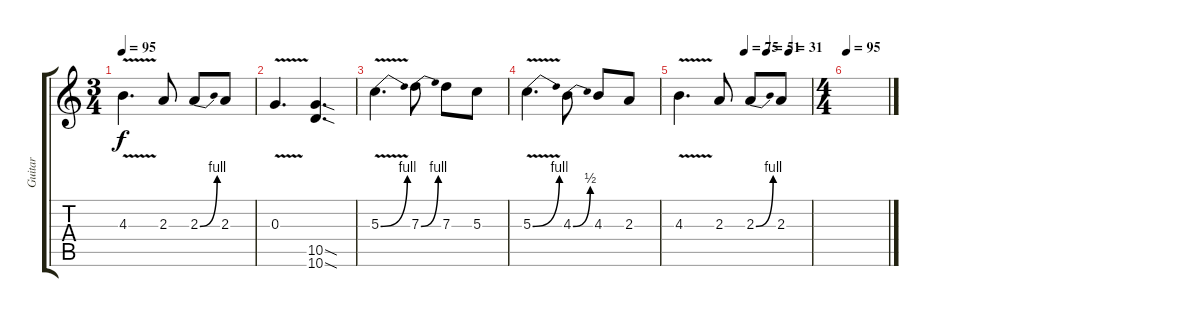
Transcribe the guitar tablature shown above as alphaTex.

\track ("Guitar" "Guitar") {instrument distortionguitar}
\staff {score tabs}
\tuning (E4 B3 G3 D3 A2 E2) {hide}
\ts (3 4)
\tempo 95
\clef g2
\ks c
4.3{v}.4{d dy f} 2.3.8 2.3{be (bend 0 0 60 4)}.8 2.3.8 |
0.3{v}.4{d} (10.5{sod} 10.6{sod}).4{d} |
5.3{be (bend 0 0 60 4) v}.4{d} 7.3{be (bend 0 0 60 4)}.8 7.3.8 5.3.8 |
5.3{be (bend 0 0 60 4) v}.4{d} 4.3{be (bend 0 0 60 2)}.8 4.3.8 2.3.8 |
\tempo (75 0.5)
\tempo (51 0.6666666666666666)
\tempo (31 0.8333333333333334)
4.3{v}.4{d} 2.3.8 2.3{be (bend 0 0 60 4)}.8 2.3.8 |
\ts (4 4)
\tempo 95
